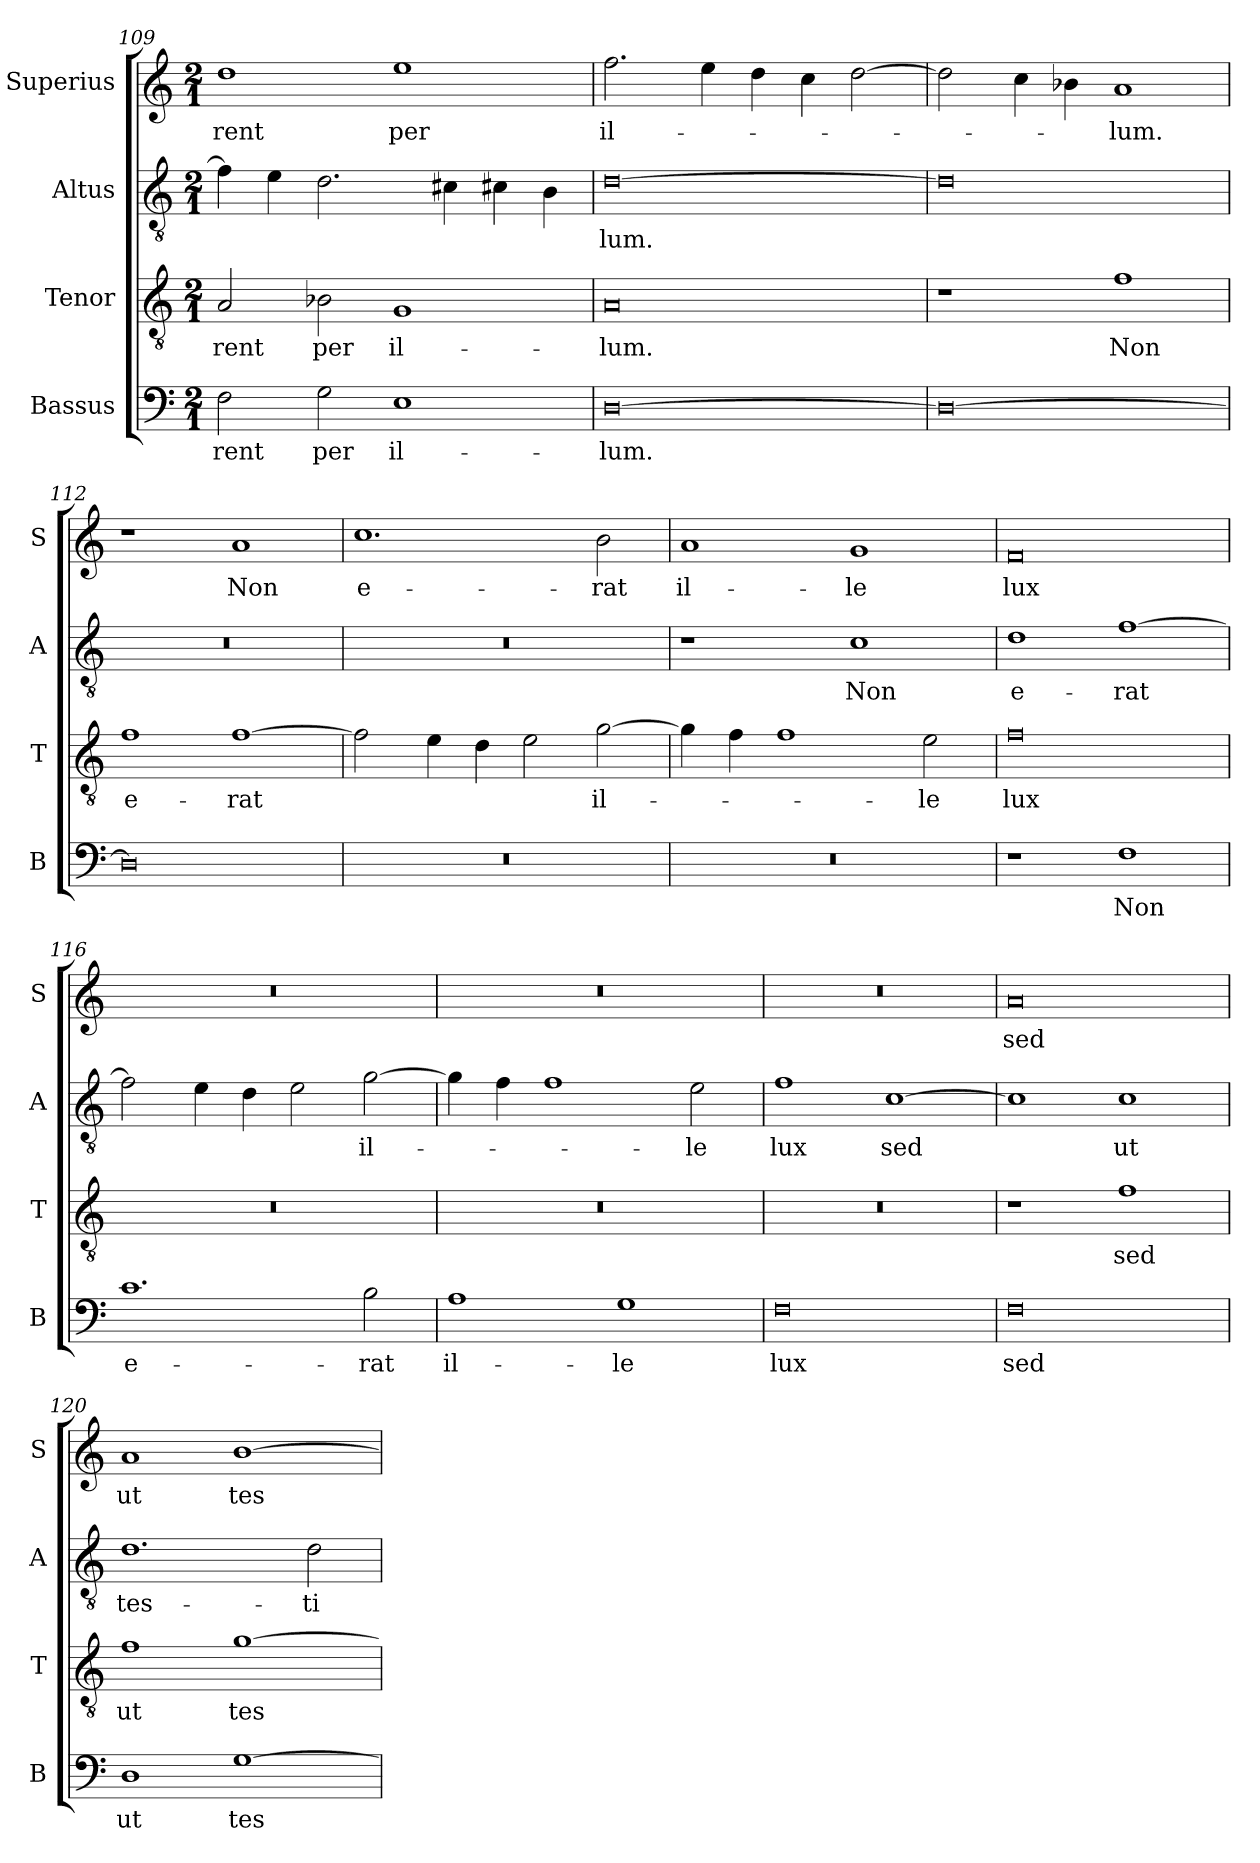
**kern	**text	**kern	**text	**kern	**text	**kern	**text
*part4	*part4	*part3	*part3	*part2	*part2	*part1	*part1
*staff4	*staff4	*staff3	*staff3	*staff2	*staff2	*staff1	*staff1
*I"Bassus	*	*I"Tenor	*	*I"Altus	*	*I"Superius	*
*I'B	*	*I'T	*	*I'A	*	*I'S	*
*clefF4	*	*clefGv2	*	*clefGv2	*	*clefG2	*
*k[]	*	*k[]	*	*k[]	*	*k[]	*
*M2/1	*	*M2/1	*	*M2/1	*	*M2/1	*
=109	=109	=109	=109	=109	=109	=109	=109
2F\	-rent	2A/	-rent	4f\]	.	1dd	-rent
.	.	.	.	4e\	.	.	.
2G\	per	2B-X\	per	2.d\	.	.	.
1E	il-	1G	il-	.	.	1ee	per
.	.	.	.	4c#X\	.	.	.
.	.	.	.	4c#X\	.	.	.
.	.	.	.	4B\	.	.	.
=110	=110	=110	=110	=110	=110	=110	=110
[0D	-lum.	0A	-lum.	[0d	-lum.	2.ff\	il-
.	.	.	.	.	.	4ee\	.
.	.	.	.	.	.	4dd\	.
.	.	.	.	.	.	4cc\	.
.	.	.	.	.	.	[2dd\	.
=111	=111	=111	=111	=111	=111	=111	=111
0D_	.	1r	.	0d]	.	2dd\]	.
.	.	.	.	.	.	4cc\	.
.	.	.	.	.	.	4b-X\	.
.	.	1f	Non	.	.	1a	-lum.
=112	=112	=112	=112	=112	=112	=112	=112
0D]	.	1f	e-	0r	.	1r	.
.	.	[1f	-rat	.	.	1a	Non
=113	=113	=113	=113	=113	=113	=113	=113
0r	.	2f\]	.	0r	.	1.cc	e-
.	.	4e\	.	.	.	.	.
.	.	4d\	.	.	.	.	.
.	.	2e\	.	.	.	.	.
.	.	[2g\	il-	.	.	2b\	-rat
=114	=114	=114	=114	=114	=114	=114	=114
0r	.	4g\]	.	1r	.	1a	il-
.	.	4f\	.	.	.	.	.
.	.	1f	.	.	.	.	.
.	.	.	.	1c	Non	1g	-le
.	.	2e\	-le	.	.	.	.
=115	=115	=115	=115	=115	=115	=115	=115
1r	.	0f	lux	1d	e-	0f	lux
1F	Non	.	.	[1f	-rat	.	.
=116	=116	=116	=116	=116	=116	=116	=116
1.c	e-	0r	.	2f\]	.	0r	.
.	.	.	.	4e\	.	.	.
.	.	.	.	4d\	.	.	.
.	.	.	.	2e\	.	.	.
2B\	-rat	.	.	[2g\	il-	.	.
=117	=117	=117	=117	=117	=117	=117	=117
1A	il-	0r	.	4g\]	.	0r	.
.	.	.	.	4f\	.	.	.
.	.	.	.	1f	.	.	.
1G	-le	.	.	.	.	.	.
.	.	.	.	2e\	-le	.	.
=118	=118	=118	=118	=118	=118	=118	=118
0F	lux	0r	.	1f	lux	0r	.
.	.	.	.	[1c	sed	.	.
=119	=119	=119	=119	=119	=119	=119	=119
0F	sed	1r	.	1c]	.	0a	sed
.	.	1f	sed	1c	ut	.	.
=120	=120	=120	=120	=120	=120	=120	=120
1D	ut	1f	ut	1.d	tes-	1a	ut
[1G	tes-	[1g	tes-	.	.	[1b	tes-
.	.	.	.	2d\	-ti-	.	.
=	=	=	=	=	=	=	=
*-	*-	*-	*-	*-	*-	*-	*-
